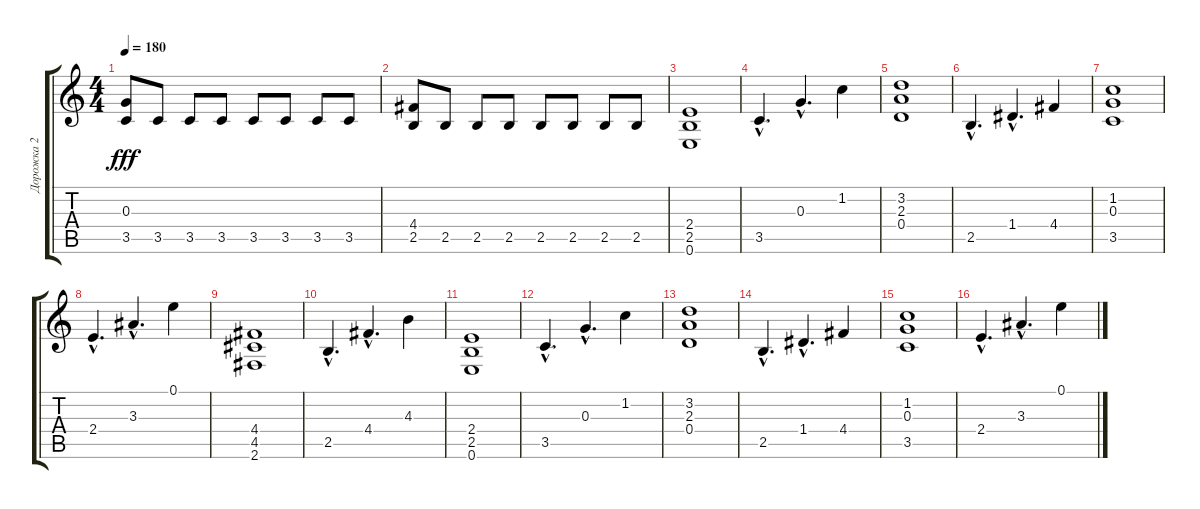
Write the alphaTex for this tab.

\track ("Дорожка 2" "Дорожка 2") {instrument distortionguitar}
\staff {score tabs}
\tuning (E4 B3 G3 D3 A2 E2) {hide}
\ts (4 4)
\tempo 180
\clef g2
\ks c
(0.3 3.5).8{dy fff} 3.5.8 3.5.8 3.5.8 3.5.8 3.5.8 3.5.8 3.5.8 |
(4.4 2.5).8 2.5.8 2.5.8 2.5.8 2.5.8 2.5.8 2.5.8 2.5.8 |
(2.4 2.5 0.6).1 |
3.5{hac}.4{d} 0.3{hac}.4{d} 1.2.4 |
(3.2 2.3 0.4).1 |
2.5{hac}.4{d} 1.4{hac}.4{d} 4.4.4 |
(1.2 0.3 3.5).1 |
2.4{hac}.4{d} 3.3{hac}.4{d} 0.1.4 |
(4.4 4.5 2.6).1 |
2.5{hac}.4{d} 4.4{hac}.4{d} 4.3.4 |
(2.4 2.5 0.6).1 |
3.5{hac}.4{d} 0.3{hac}.4{d} 1.2.4 |
(3.2 2.3 0.4).1 |
2.5{hac}.4{d} 1.4{hac}.4{d} 4.4.4 |
(1.2 0.3 3.5).1 |
2.4{hac}.4{d} 3.3{hac}.4{d} 0.1.4
